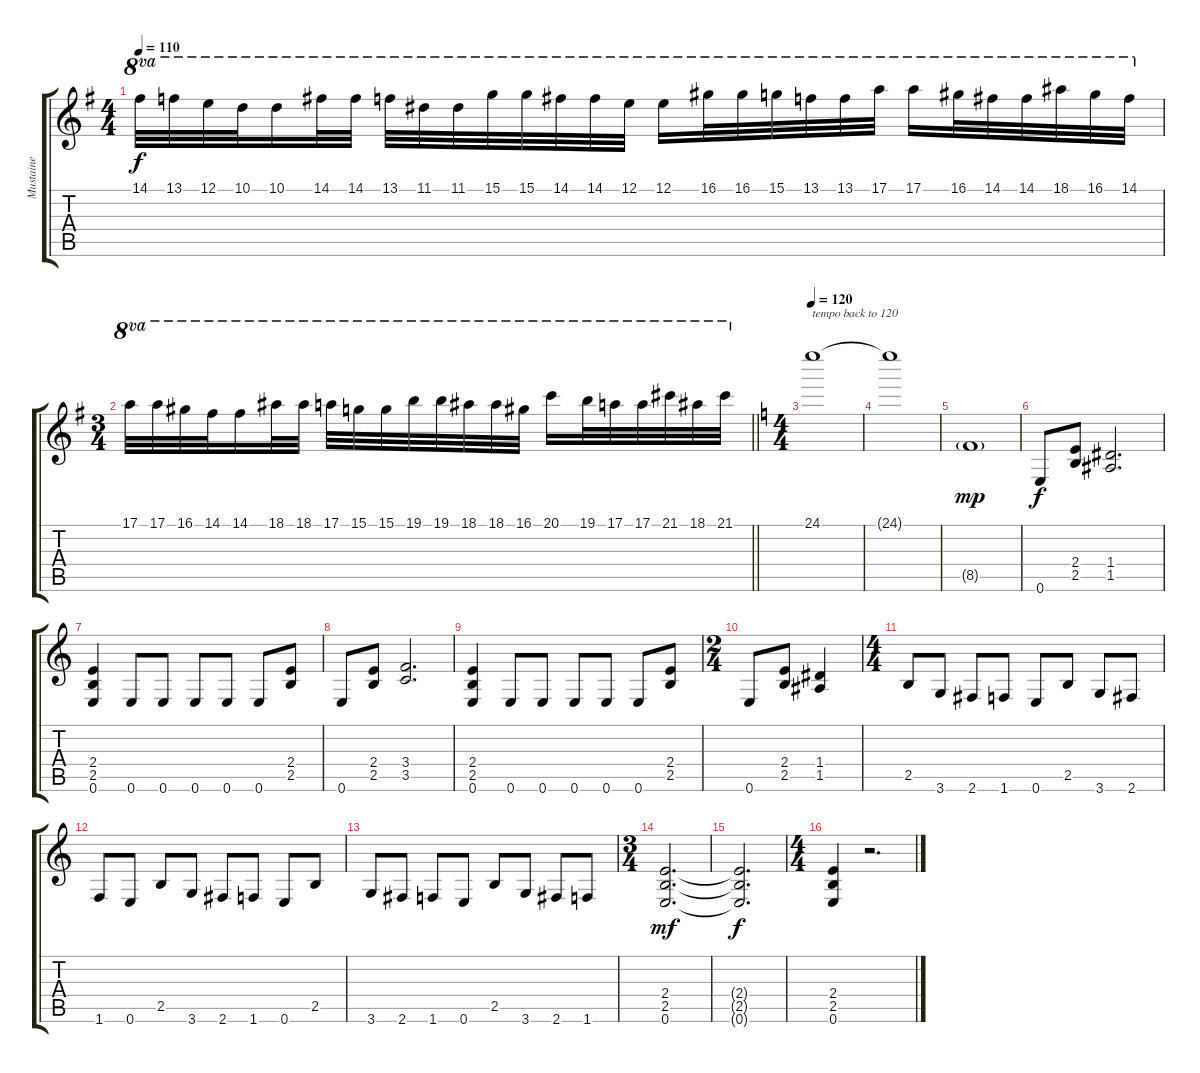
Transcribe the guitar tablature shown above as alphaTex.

\track ("Mustaine" "Mustaine") {instrument distortionguitar}
\staff {score tabs}
\tuning (E4 B3 G3 D3 A2 E2) {hide}
\ts (4 4)
\tempo 110
\clef g2
\ks g
14.1.32{ot 8va dy f} 13.1.32{ot 8va} 12.1.32{ot 8va} 10.1.32{ot 8va} 10.1.16{ot 8va} 14.1.32{ot 8va} 14.1.32{ot 8va} 13.1.32{ot 8va} 11.1.32{ot 8va} 11.1.32{ot 8va} 15.1.32{ot 8va} 15.1.32{ot 8va} 14.1.32{ot 8va} 14.1.32{ot 8va} 12.1.32{ot 8va} 12.1.16{ot 8va} 16.1.32{ot 8va} 16.1.32{ot 8va} 15.1.32{ot 8va} 13.1.32{ot 8va} 13.1.32{ot 8va} 17.1.32{ot 8va} 17.1.16{ot 8va} 16.1.32{ot 8va} 14.1.32{ot 8va} 14.1.32{ot 8va} 18.1.32{ot 8va} 16.1.32{ot 8va} 14.1.32{ot 8va} |
\ts (3 4)
\barLineRight lightlight
17.1.32{ot 8va} 17.1.32{ot 8va} 16.1.32{ot 8va} 14.1.32{ot 8va} 14.1.16{ot 8va} 18.1.32{ot 8va} 18.1.32{ot 8va} 17.1.32{ot 8va} 15.1.32{ot 8va} 15.1.32{ot 8va} 19.1.32{ot 8va} 19.1.32{ot 8va} 18.1.32{ot 8va} 18.1.32{ot 8va} 16.1.32{ot 8va} 20.1.16{ot 8va} 19.1.32{ot 8va} 17.1.32{ot 8va} 17.1.32{ot 8va} 21.1.32{ot 8va} 18.1.32{ot 8va} 21.1.32{ot 8va} |
\ts (4 4)
\tempo 120
\ks c
24.1.1{txt "tempo back to 120"} |
24.1{t}.1 |
8.5{g}.1{dy mp} |
0.6.8{dy f} (2.4 2.5).8 (1.4 1.5).2{d} |
(2.4 2.5 0.6).4 0.6.8 0.6.8 0.6.8 0.6.8 0.6.8 (2.4 2.5).8 |
0.6.8 (2.4 2.5).8 (3.4 3.5).2{d} |
(2.4 2.5 0.6).4 0.6.8 0.6.8 0.6.8 0.6.8 0.6.8 (2.4 2.5).8 |
\ts (2 4)
0.6.8 (2.4 2.5).8 (1.4 1.5).4 |
\ts (4 4)
2.5.8 3.6.8 2.6.8 1.6.8 0.6.8 2.5.8 3.6.8 2.6.8 |
1.6.8 0.6.8 2.5.8 3.6.8 2.6.8 1.6.8 0.6.8 2.5.8 |
3.6.8 2.6.8 1.6.8 0.6.8 2.5.8 3.6.8 2.6.8 1.6.8 |
\ts (3 4)
(2.4 2.5 0.6).2{d dy mf} |
(2.4{t} 2.5{t} 0.6{t}).2{d dy f} |
\ts (4 4)
(2.4 2.5 0.6).4 r.2{d}
